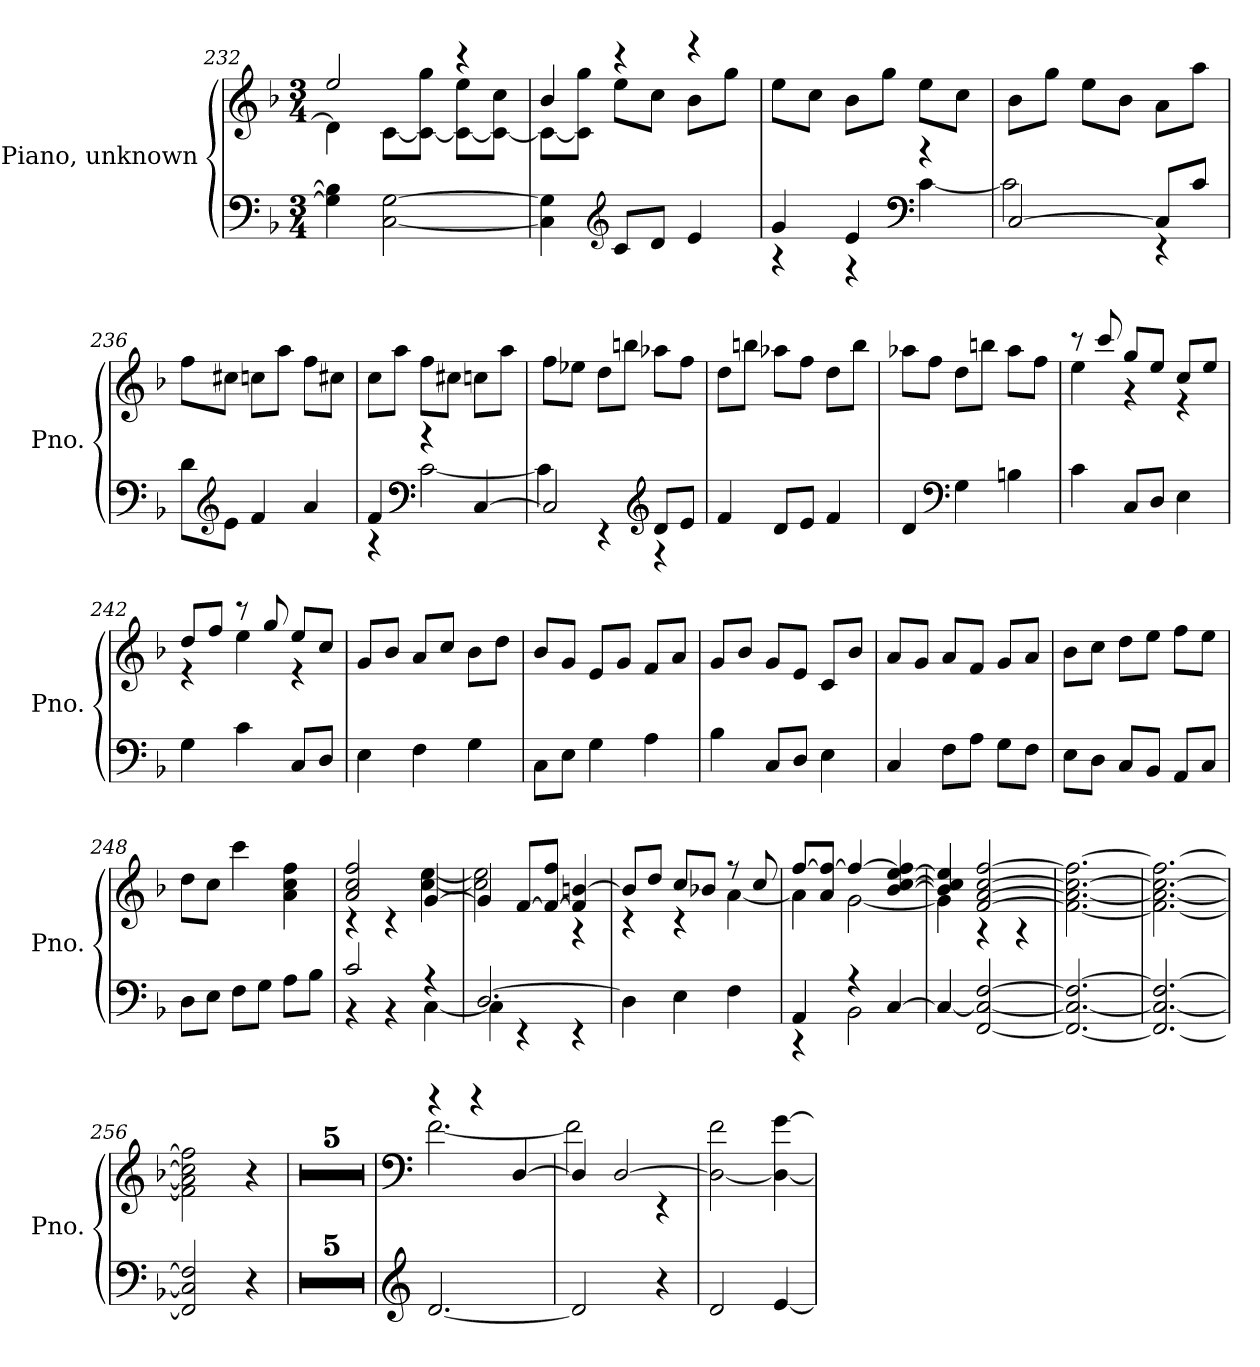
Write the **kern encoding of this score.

**kern	**kern
*part1	*part1
*staff2	*staff1
*I"Piano, unknown	*
*I'Pno.	*
*clefF4	*clefG2
*k[b-]	*k[b-]
*M3/4	*M3/4
=232	=232
*	*^
4G\] 4B\]	2ee/	4d\]
[2C\ [2G\	.	[8c\L
.	.	8c\_ 8gg\J
.	4r	8c\_ 8ee\L
.	.	8c\_ 8cc\J
=233	=233	=233
4C\] 4G\]	4b-/	8c\L_
.	.	8c\] 8gg\J
*clefG2	*	*
8c/L	4r	8ee\L
8d/J	.	8cc\J
4e/	4r	8b-\L
.	.	8gg\J
*	*v	*v
!!LO:PB:g=z
=234	=234
*^	*
4g/	4r	8ee\L
.	.	8cc\J
4e/	4r	8b-\L
.	.	8gg\J
*clefF4	*	*
4r	[4c\	8ee\L
.	.	8cc\J
=235	=235	=235
[2C/	2c\]	8b-\L
.	.	8gg\J
.	.	8ee\L
.	.	8b-\J
8C/L]	4r	8a\L
8c/J	.	8aa\J
*v	*v	*
=236	=236
8d\L	8ff\L
*clefG2	*
8e\J	8cc#X\J
4f/	8ccn\L
.	8aa\J
4a/	8ff\L
.	8cc#X\J
=237	=237
*^	*
4f/	4r	8cc\L
.	.	8aa\J
*clefF4	*	*
4r	[2c\	8ff\L
.	.	8cc#X\J
[4C/	.	8ccn\L
.	.	8aa\J
=238	=238	=238
2C/]	4c\]	8ff\L
.	.	8ee-X\J
.	4r	8dd\L
.	.	8bbn\J
*clefG2	*	*
8d/L	4r	8aa-X\L
8e/J	.	8ff\J
*v	*v	*
!!LO:LB:g=z
=239	=239
4f/	8dd\L
.	8bbn\J
8d/L	8aa-X\L
8e/J	8ff\J
4f/	8dd\L
.	8bb\J
=240	=240
4d/	8aa-X\L
.	8ff\J
*clefF4	*
4G\	8dd\L
.	8bbn\J
4Bn\	8aa-\L
.	8ff\J
=241	=241
*	*^
4c\	8r	4ee\
.	8ccc/	.
8C/L	8gg/L	4r
8D/J	8ee/J	.
4E\	8cc/L	4r
.	8ee/J	.
=242	=242	=242
4G\	8dd/L	4r
.	8ff/J	.
4c\	8r	4ee\
.	8gg/	.
8C/L	8ee/L	4r
8D/J	8cc/J	.
*	*v	*v
=243	=243
4E\	8g/L
.	8b-/J
4F\	8a/L
.	8cc/J
4G\	8b-\L
.	8dd\J
=244	=244
8C\L	8b-/L
8E\J	8g/J
4G\	8e/L
.	8g/J
4A\	8f/L
.	8a/J
!!LO:LB:g=z
=245	=245
4B-\	8g/L
.	8b-/J
8C/L	8g/L
8D/J	8e/J
4E\	8c/L
.	8b-/J
=246	=246
4C/	8a/L
.	8g/J
8F\L	8a/L
8A\J	8f/J
8G\L	8g/L
8F\J	8a/J
=247	=247
8E\L	8b-\L
8D\J	8cc\J
8C/L	8dd\L
8BB-/J	8ee\J
8AA/L	8ff\L
8C/J	8ee\J
=248	=248
8D\L	8dd\L
8E\J	8cc\J
8F\L	4ccc\
8G\J	.
8A\L	4a\ 4cc\ 4ff\
8B-\J	.
=249	=249
*^	*^
2c/	4r	2a/ 2cc/ 2ff/	4r
.	4r	.	4r
4r	[4C\	[4g/	[4cc\ [4ee\
=250	=250	=250	=250
[2.D/	4C\]	4g/]	2cc\] 2ee\]
.	4r	[8f/L	.
.	.	8f/_ 8ff/J	.
.	4r	4f/] [4bn/	4r
*v	*v	*	*
!!LO:LB:g=z	!!
=251	=251	=251
4D\]	8b/L]	4r
.	8dd/J	.
4E\	8cc/L	4r
.	8b-X/J	.
4F\	8r	[4a\
.	8cc/	.
=252	=252	=252
*^	*	*
4AA/	4r	[8ff/L	4a\]
.	.	8a/ 8ff/_J	.
4r	2BB-\	4ff/_	[2g\
[4C/	.	[4b-/ [4cc/ [4ee/ 4ff/]	.
*v	*v	*	*
=253	=253	=253
4C/_	4b-/] 4cc/] 4ee/]	4g\]
[2FF/ 2C/_ [2F/	[2f/ [2a/ [2cc/ [2ff/	4r
.	.	4r
*	*v	*v
=254	=254
2.FF/_ 2.C/_ 2.F/_	2.f\_ 2.a\_ 2.cc\_ 2.ff\_
=255	=255
2.FF/_ 2.C/_ 2.F/_	2.f\_ 2.a\_ 2.cc\_ 2.ff\_
=256	=256
2FF/] 2C/] 2F/]	2f\] 2a\] 2cc\] 2ff\]
4r	4r
=257	=257
2.r	2.r
=258	=258
2.r	2.r
=259	=259
2.r	2.r
=260	=260
2.r	2.r
=261	=261
2.r	2.r
!!LO:LB:g=z
=262	=262
*clefG2	*clefF4
*	*^
[2.d/	4r	[2.f\
.	4r	.
.	[4D/	.
=263	=263	=263
2d/]	4D/]	2f\]
.	[2D/	.
4r	.	4r
*	*v	*v
=264	=264
2d/	2D\_ 2f\
[4e/	4D\_ [4g\
=	=
*-	*-
